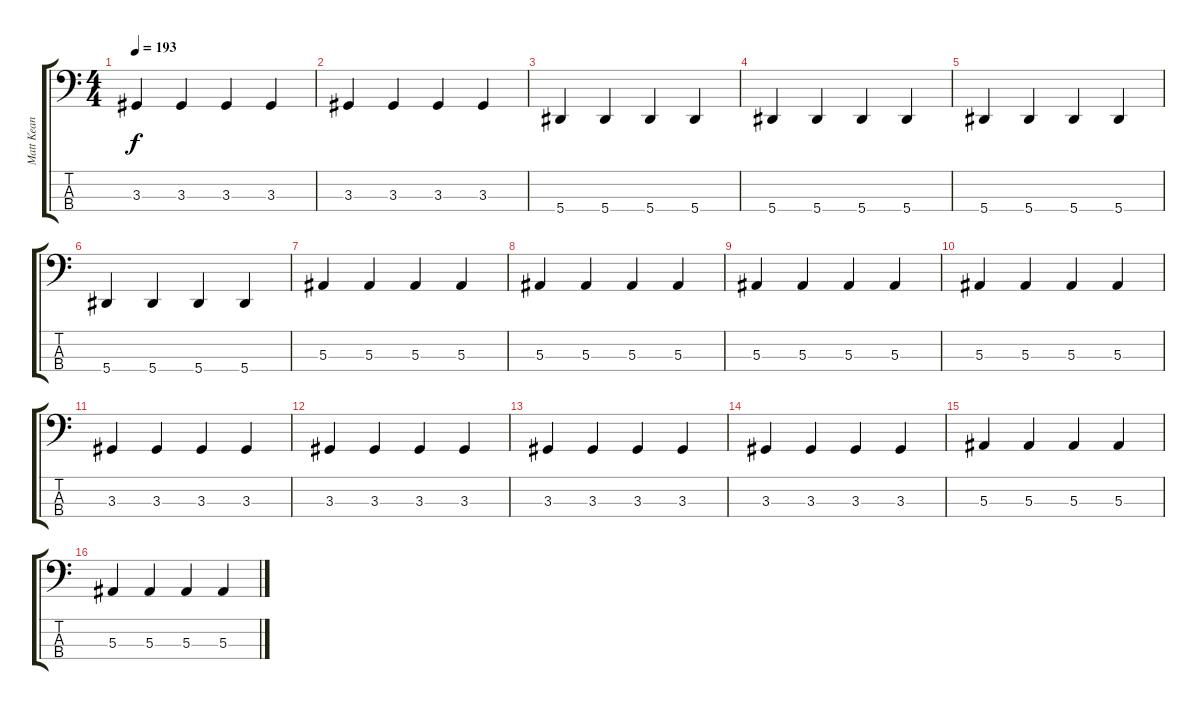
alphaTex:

\track ("Matt Kean" "Matt Kean") {instrument electricbassfinger}
\staff {score tabs}
\tuning (Eb2 Bb1 F1 Bb0) {hide}
\ts (4 4)
\tempo 193
\clef f4
\ks c
3.3.4{dy f} 3.3.4 3.3.4 3.3.4 |
3.3.4 3.3.4 3.3.4 3.3.4 |
5.4.4 5.4.4 5.4.4 5.4.4 |
5.4.4 5.4.4 5.4.4 5.4.4 |
5.4.4 5.4.4 5.4.4 5.4.4 |
5.4.4 5.4.4 5.4.4 5.4.4 |
5.3.4 5.3.4 5.3.4 5.3.4 |
5.3.4 5.3.4 5.3.4 5.3.4 |
5.3.4 5.3.4 5.3.4 5.3.4 |
5.3.4 5.3.4 5.3.4 5.3.4 |
3.3.4 3.3.4 3.3.4 3.3.4 |
3.3.4 3.3.4 3.3.4 3.3.4 |
3.3.4 3.3.4 3.3.4 3.3.4 |
3.3.4 3.3.4 3.3.4 3.3.4 |
5.3.4 5.3.4 5.3.4 5.3.4 |
5.3.4 5.3.4 5.3.4 5.3.4
